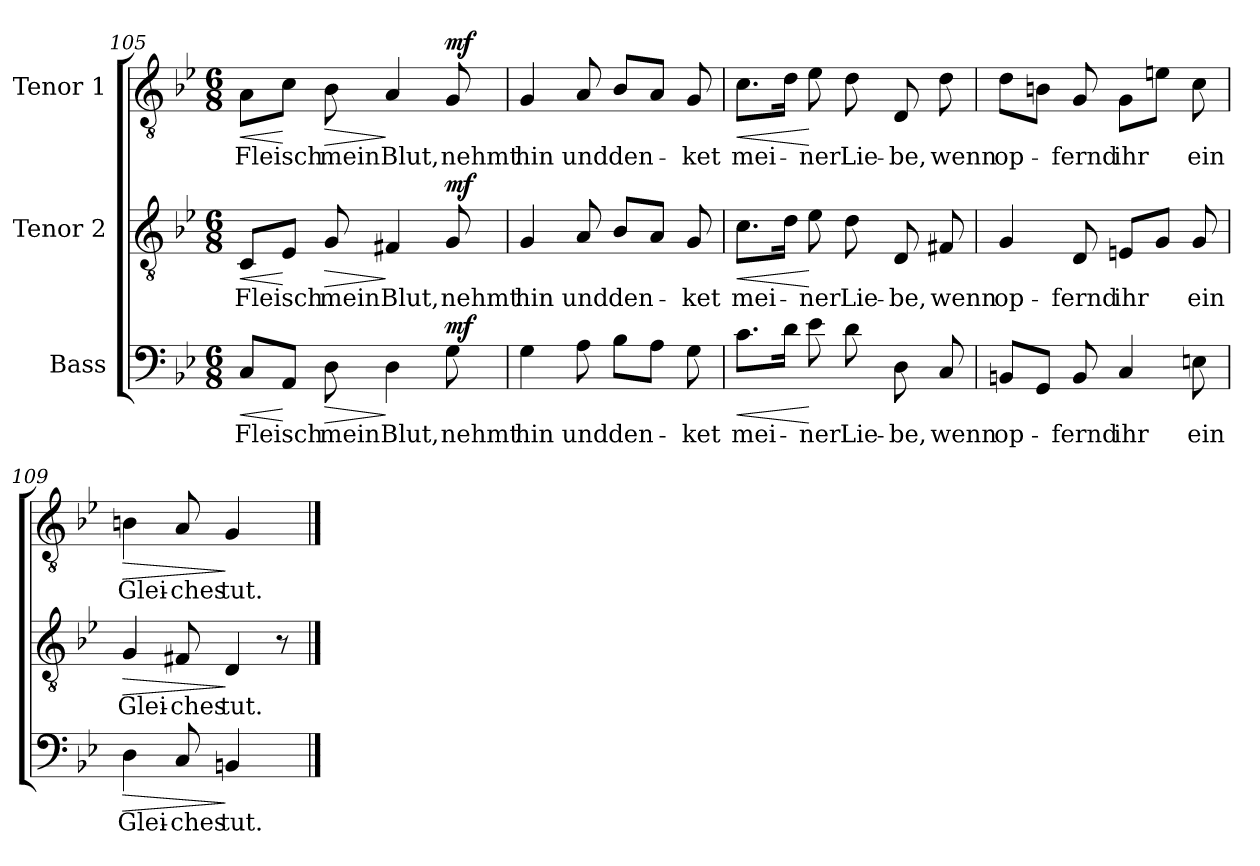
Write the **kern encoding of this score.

**kern	**text	**dynam	**kern	**text	**dynam	**kern	**text	**dynam
*part3	*part3	*part3	*part2	*part2	*part2	*part1	*part1	*part1
*staff3	*staff3	*staff3	*staff2	*staff2	*staff2	*staff1	*staff1	*staff1
*I"Bass	*	*	*I"Tenor 2	*	*	*I"Tenor 1	*	*
*clefF4	*	*	*clefGv2	*	*	*clefGv2	*	*
*k[b-e-]	*	*	*k[b-e-]	*	*	*k[b-e-]	*	*
*B-:	*	*	*B-:	*	*	*B-:	*	*
*M6/8	*	*	*M6/8	*	*	*M6/8	*	*
=105	=105	=105	=105	=105	=105	=105	=105	=105
!	!LO:LY:b	!LO:HP:b	!	!LO:LY:b	!LO:HP:b	!	!LO:LY:b	!LO:HP:b
8C/L	Fleisch	<	8C/L	Fleisch	<	8A\L	Fleisch	<
8AA/J	.	[	8E-/J	.	[	8c\J	.	[
!	!LO:LY:b	!LO:HP:b	!	!LO:LY:b	!LO:HP:b	!	!LO:LY:b	!LO:HP:b
8D\	mein	>	8G/	mein	>	8B-\	mein	>
!	!LO:LY:b	!	!	!LO:LY:b	!	!	!LO:LY:b	!
4D\	Blut,	]	4F#X/	Blut,	]	4A/	Blut,	]
!	!LO:LY:b	!LO:DY:a	!	!LO:LY:b	!LO:DY:a	!	!LO:LY:b	!LO:DY:a
8G\	nehmt	mf	8G/	nehmt	mf	8G/	nehmt	mf
!!LO:LB:g=z
=106	=106	=106	=106	=106	=106	=106	=106	=106
!	!LO:LY:b	!	!	!LO:LY:b	!	!	!LO:LY:b	!
4G\	hin	.	4G/	hin	.	4G/	hin	.
!	!LO:LY:b	!	!	!LO:LY:b	!	!	!LO:LY:b	!
8A\	und	.	8A/	und	.	8A/	und	.
!	!LO:LY:b	!	!	!LO:LY:b	!	!	!LO:LY:b	!
8B-\L	den-	.	8B-/L	den-	.	8B-/L	den-	.
8A\J	.	.	8A/J	.	.	8A/J	.	.
!	!LO:LY:b	!	!	!LO:LY:b	!	!	!LO:LY:b	!
8G\	-ket	.	8G/	-ket	.	8G/	-ket	.
=107	=107	=107	=107	=107	=107	=107	=107	=107
!	!LO:LY:b	!LO:HP:b	!	!LO:LY:b	!LO:HP:b	!	!LO:LY:b	!LO:HP:b
8.c\L	mei-	<	8.c\L	mei-	<	8.c\L	mei-	<
16d\Jk	.	.	16d\Jk	.	.	16d\Jk	.	.
!	!LO:LY:b	!	!	!LO:LY:b	!	!	!LO:LY:b	!
8e-\	-ner	[	8e-\	-ner	[	8e-\	-ner	[
!	!LO:LY:b	!	!	!LO:LY:b	!	!	!LO:LY:b	!
8d\	Lie-	.	8d\	Lie-	.	8d\	Lie-	.
!	!LO:LY:b	!	!	!LO:LY:b	!	!	!LO:LY:b	!
8D\	-be,	.	8D/	-be,	.	8D/	-be,	.
!	!LO:LY:b	!	!	!LO:LY:b	!	!	!LO:LY:b	!
8C/	wenn	.	8F#X/	wenn	.	8d\	wenn	.
=108	=108	=108	=108	=108	=108	=108	=108	=108
!	!LO:LY:b	!	!	!LO:LY:b	!	!	!LO:LY:b	!
8BBn/L	op-	.	4G/	op-	.	8d\L	op-	.
8GG/J	.	.	.	.	.	8Bn\J	.	.
!	!LO:LY:b	!	!	!LO:LY:b	!	!	!LO:LY:b	!
8BB/	-fernd	.	8D/	-fernd	.	8G/	-fernd	.
!	!LO:LY:b	!	!	!LO:LY:b	!	!	!LO:LY:b	!
4C/	ihr	.	8En/L	ihr	.	8G\L	ihr	.
.	.	.	8G/J	.	.	8en\J	.	.
!	!LO:LY:b	!	!	!LO:LY:b	!	!	!LO:LY:b	!
8En\	ein	.	8G/	ein	.	8c\	ein	.
=109	=109	=109	=109	=109	=109	=109	=109	=109
!	!LO:LY:b	!LO:HP:b	!	!LO:LY:b	!LO:HP:b	!	!LO:LY:b	!LO:HP:b
4D\	Glei-	>	4G/	Glei-	>	4Bn\	Glei-	>
!	!LO:LY:b	!	!	!LO:LY:b	!	!	!LO:LY:b	!
8C/	-ches	.	8F#X/	-ches	.	8A/	-ches	.
!	!LO:LY:b	!	!	!LO:LY:b	!	!	!LO:LY:b	!
4BBn/	tut.	]	4D/	tut.	]	4G/	tut.	]
8ryy	.	.	8r	.	.	8ryy	.	.
==	==	==	==	==	==	==	==	==
*-	*-	*-	*-	*-	*-	*-	*-	*-
